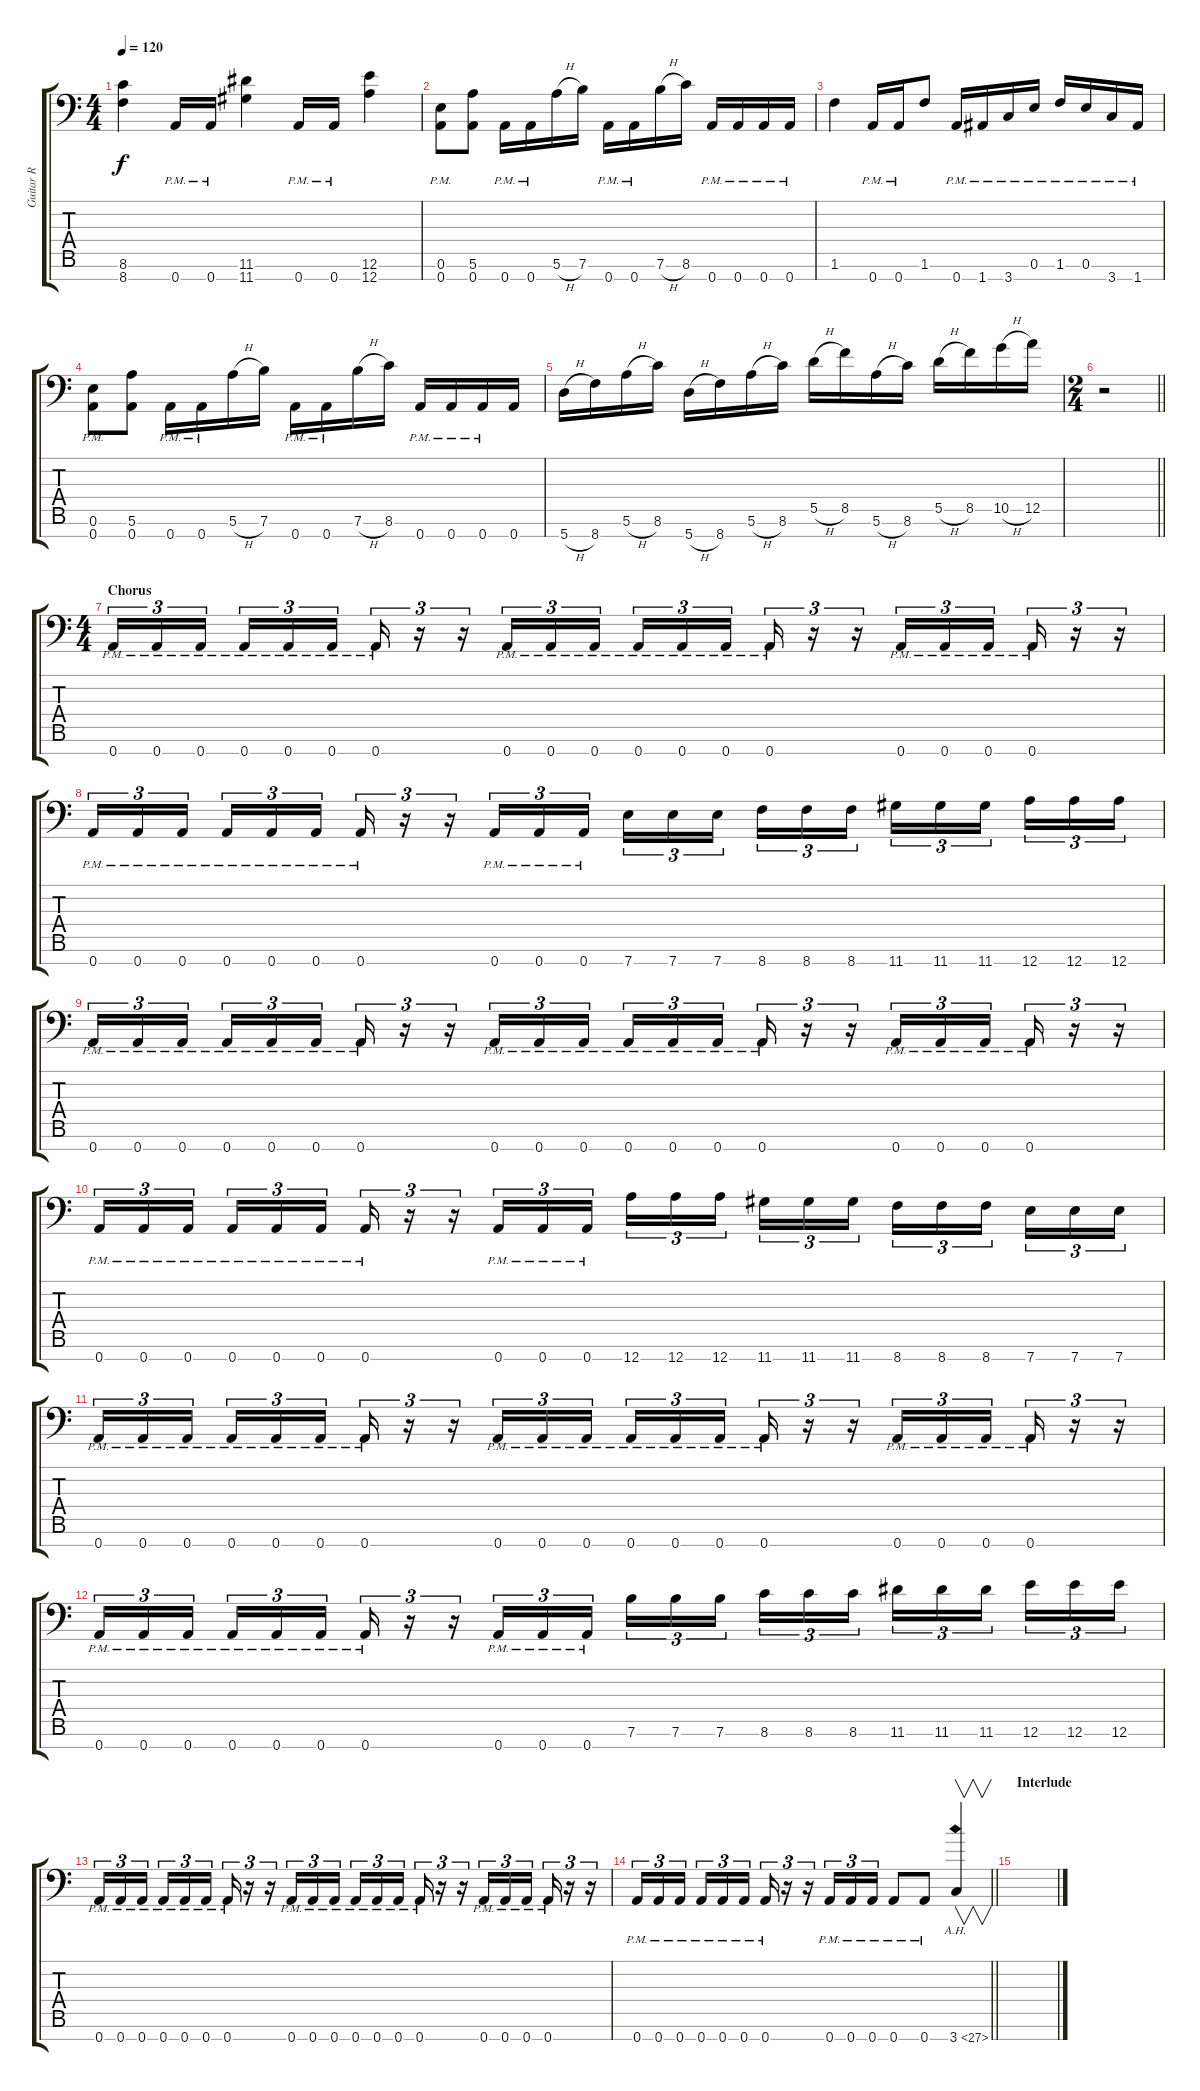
\track ("Guitar R" "Guitar R") {instrument overdrivenguitar}
\staff {score tabs}
\tuning (E4 B3 G3 D3 A2 E2 A1) {hide}
\ts (4 4)
\tempo 120
\clef f4
\ks c
(8.6 8.7).4{dy f} 0.7{pm}.16 0.7{pm}.16 (11.6 11.7).4 0.7{pm}.16 0.7{pm}.16 (12.6 12.7).4 |
(0.6{pm} 0.7{pm}).8 (5.6 0.7).8 0.7{pm}.16 0.7{pm}.16 5.6{h}.16 7.6.16 0.7{pm}.16 0.7{pm}.16 7.6{h}.16 8.6.16 0.7{pm}.16 0.7{pm}.16 0.7{pm}.16 0.7{pm}.16 |
1.6.4 0.7{pm}.16 0.7{pm}.16 1.6.8 0.7{pm}.16 1.7{pm}.16 3.7{pm}.16 0.6{pm}.16 1.6{pm}.16 0.6{pm}.16 3.7{pm}.16 1.7{pm}.16 |
(0.6{pm} 0.7).8 (5.6 0.7).8 0.7{pm}.16 0.7{pm}.16 5.6{h}.16 7.6.16 0.7{pm}.16 0.7{pm}.16 7.6{h}.16 8.6.16 0.7{pm}.16 0.7{pm}.16 0.7{pm}.16 0.7.16 |
5.7{h}.16 8.7.16 5.6{h}.16 8.6.16 5.7{h}.16 8.7.16 5.6{h}.16 8.6.16 5.5{h}.16 8.5.16 5.6{h}.16 8.6.16 5.5{h}.16 8.5.16 10.5{h}.16 12.5.16 |
\ts (2 4)
\barLineRight lightlight
r.2 |
\ts (4 4)
\section ("" "Chorus")
0.7{pm}.16{tu (3 2)} 0.7{pm}.16{tu (3 2)} 0.7{pm}.16{tu (3 2) beam splitsecondary} 0.7{pm}.16{tu (3 2)} 0.7{pm}.16{tu (3 2)} 0.7{pm}.16{tu (3 2)} 0.7{pm}.16{tu (3 2)} r.16{tu (3 2)} r.16{tu (3 2)} 0.7{pm}.16{tu (3 2)} 0.7{pm}.16{tu (3 2)} 0.7{pm}.16{tu (3 2)} 0.7{pm}.16{tu (3 2)} 0.7{pm}.16{tu (3 2)} 0.7{pm}.16{tu (3 2) beam splitsecondary} 0.7{pm}.16{tu (3 2)} r.16{tu (3 2)} r.16{tu (3 2)} 0.7{pm}.16{tu (3 2)} 0.7{pm}.16{tu (3 2)} 0.7{pm}.16{tu (3 2) beam splitsecondary} 0.7{pm}.16{tu (3 2)} r.16{tu (3 2)} r.16{tu (3 2)} |
0.7{pm}.16{tu (3 2)} 0.7{pm}.16{tu (3 2)} 0.7{pm}.16{tu (3 2) beam splitsecondary} 0.7{pm}.16{tu (3 2)} 0.7{pm}.16{tu (3 2)} 0.7{pm}.16{tu (3 2)} 0.7{pm}.16{tu (3 2)} r.16{tu (3 2)} r.16{tu (3 2)} 0.7{pm}.16{tu (3 2)} 0.7{pm}.16{tu (3 2)} 0.7{pm}.16{tu (3 2)} 7.7.16{tu (3 2)} 7.7.16{tu (3 2)} 7.7.16{tu (3 2) beam splitsecondary} 8.7.16{tu (3 2)} 8.7.16{tu (3 2)} 8.7.16{tu (3 2)} 11.7.16{tu (3 2)} 11.7.16{tu (3 2)} 11.7.16{tu (3 2) beam splitsecondary} 12.7.16{tu (3 2)} 12.7.16{tu (3 2)} 12.7.16{tu (3 2)} |
0.7{pm}.16{tu (3 2)} 0.7{pm}.16{tu (3 2)} 0.7{pm}.16{tu (3 2) beam splitsecondary} 0.7{pm}.16{tu (3 2)} 0.7{pm}.16{tu (3 2)} 0.7{pm}.16{tu (3 2)} 0.7{pm}.16{tu (3 2)} r.16{tu (3 2)} r.16{tu (3 2)} 0.7{pm}.16{tu (3 2)} 0.7{pm}.16{tu (3 2)} 0.7{pm}.16{tu (3 2)} 0.7{pm}.16{tu (3 2)} 0.7{pm}.16{tu (3 2)} 0.7{pm}.16{tu (3 2) beam splitsecondary} 0.7{pm}.16{tu (3 2)} r.16{tu (3 2)} r.16{tu (3 2)} 0.7{pm}.16{tu (3 2)} 0.7{pm}.16{tu (3 2)} 0.7{pm}.16{tu (3 2) beam splitsecondary} 0.7{pm}.16{tu (3 2)} r.16{tu (3 2)} r.16{tu (3 2)} |
0.7{pm}.16{tu (3 2)} 0.7{pm}.16{tu (3 2)} 0.7{pm}.16{tu (3 2) beam splitsecondary} 0.7{pm}.16{tu (3 2)} 0.7{pm}.16{tu (3 2)} 0.7{pm}.16{tu (3 2)} 0.7{pm}.16{tu (3 2)} r.16{tu (3 2)} r.16{tu (3 2)} 0.7{pm}.16{tu (3 2)} 0.7{pm}.16{tu (3 2)} 0.7{pm}.16{tu (3 2)} 12.7.16{tu (3 2)} 12.7.16{tu (3 2)} 12.7.16{tu (3 2) beam splitsecondary} 11.7.16{tu (3 2)} 11.7.16{tu (3 2)} 11.7.16{tu (3 2)} 8.7.16{tu (3 2)} 8.7.16{tu (3 2)} 8.7.16{tu (3 2) beam splitsecondary} 7.7.16{tu (3 2)} 7.7.16{tu (3 2)} 7.7.16{tu (3 2)} |
0.7{pm}.16{tu (3 2)} 0.7{pm}.16{tu (3 2)} 0.7{pm}.16{tu (3 2) beam splitsecondary} 0.7{pm}.16{tu (3 2)} 0.7{pm}.16{tu (3 2)} 0.7{pm}.16{tu (3 2)} 0.7{pm}.16{tu (3 2)} r.16{tu (3 2)} r.16{tu (3 2)} 0.7{pm}.16{tu (3 2)} 0.7{pm}.16{tu (3 2)} 0.7{pm}.16{tu (3 2)} 0.7{pm}.16{tu (3 2)} 0.7{pm}.16{tu (3 2)} 0.7{pm}.16{tu (3 2) beam splitsecondary} 0.7{pm}.16{tu (3 2)} r.16{tu (3 2)} r.16{tu (3 2)} 0.7{pm}.16{tu (3 2)} 0.7{pm}.16{tu (3 2)} 0.7{pm}.16{tu (3 2) beam splitsecondary} 0.7{pm}.16{tu (3 2)} r.16{tu (3 2)} r.16{tu (3 2)} |
0.7{pm}.16{tu (3 2)} 0.7{pm}.16{tu (3 2)} 0.7{pm}.16{tu (3 2) beam splitsecondary} 0.7{pm}.16{tu (3 2)} 0.7{pm}.16{tu (3 2)} 0.7{pm}.16{tu (3 2)} 0.7{pm}.16{tu (3 2)} r.16{tu (3 2)} r.16{tu (3 2)} 0.7{pm}.16{tu (3 2)} 0.7{pm}.16{tu (3 2)} 0.7{pm}.16{tu (3 2)} 7.6.16{tu (3 2)} 7.6.16{tu (3 2)} 7.6.16{tu (3 2) beam splitsecondary} 8.6.16{tu (3 2)} 8.6.16{tu (3 2)} 8.6.16{tu (3 2)} 11.6.16{tu (3 2)} 11.6.16{tu (3 2)} 11.6.16{tu (3 2) beam splitsecondary} 12.6.16{tu (3 2)} 12.6.16{tu (3 2)} 12.6.16{tu (3 2)} |
0.7{pm}.16{tu (3 2)} 0.7{pm}.16{tu (3 2)} 0.7{pm}.16{tu (3 2) beam splitsecondary} 0.7{pm}.16{tu (3 2)} 0.7{pm}.16{tu (3 2)} 0.7{pm}.16{tu (3 2)} 0.7{pm}.16{tu (3 2)} r.16{tu (3 2)} r.16{tu (3 2)} 0.7{pm}.16{tu (3 2)} 0.7{pm}.16{tu (3 2)} 0.7{pm}.16{tu (3 2)} 0.7{pm}.16{tu (3 2)} 0.7{pm}.16{tu (3 2)} 0.7{pm}.16{tu (3 2) beam splitsecondary} 0.7{pm}.16{tu (3 2)} r.16{tu (3 2)} r.16{tu (3 2)} 0.7{pm}.16{tu (3 2)} 0.7{pm}.16{tu (3 2)} 0.7{pm}.16{tu (3 2) beam splitsecondary} 0.7{pm}.16{tu (3 2)} r.16{tu (3 2)} r.16{tu (3 2)} |
\barLineRight lightlight
0.7{pm}.16{tu (3 2)} 0.7{pm}.16{tu (3 2)} 0.7{pm}.16{tu (3 2) beam splitsecondary} 0.7{pm}.16{tu (3 2)} 0.7{pm}.16{tu (3 2)} 0.7{pm}.16{tu (3 2)} 0.7{pm}.16{tu (3 2)} r.16{tu (3 2)} r.16{tu (3 2)} 0.7{pm}.16{tu (3 2)} 0.7{pm}.16{tu (3 2)} 0.7{pm}.16{tu (3 2)} 0.7{pm}.8 0.7{pm}.8 3.7{ah 24}.4{v} |
\section ("" "Interlude")
